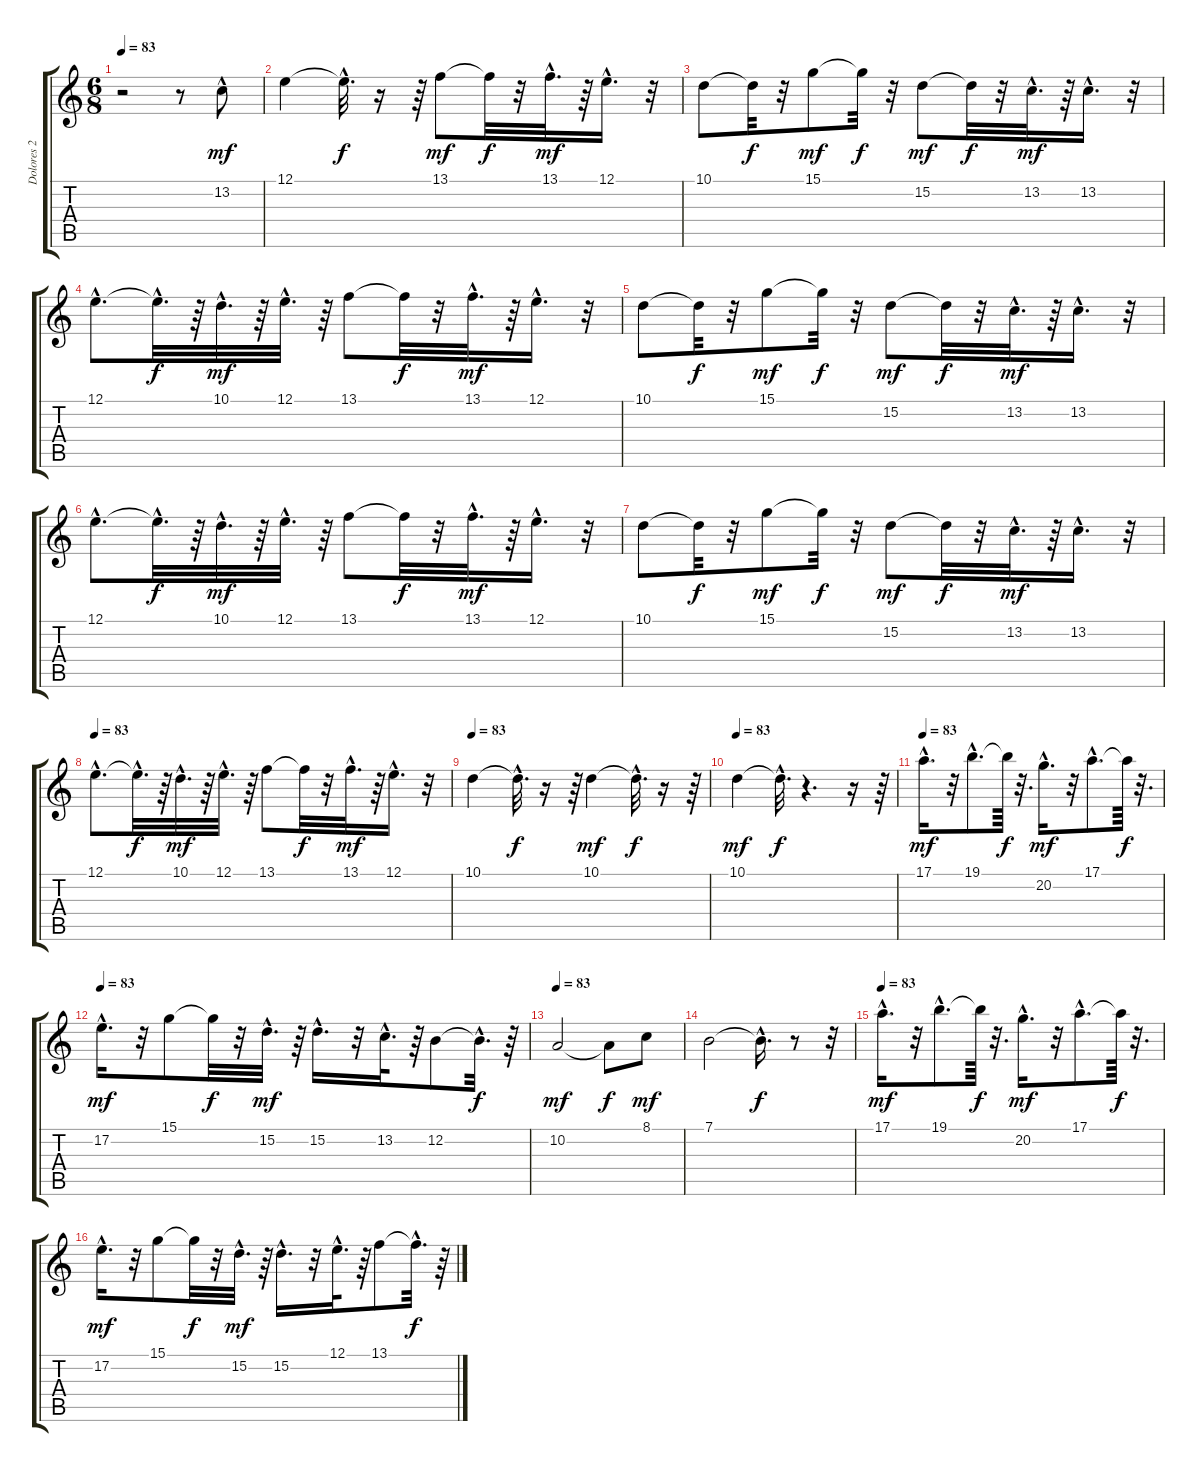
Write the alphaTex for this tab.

\track ("Dolores 2" "Dolores 2") {instrument pad3polysynth}
\staff {score tabs}
\tuning (E4 B3 G3 D3 A2 E2) {hide}
\ts (6 8)
\tempo 83
\clef g2
\ks c
r.2{dy f} r.8 13.2{hac}.8{dy mf} |
12.1.4 12.1{hac t}.32{d dy f} r.16 r.64 13.1.8{dy mf} 13.1{t}.32{dy f} r.32 13.1{hac}.32{d dy mf} r.64 12.1{hac}.16{d} r.32 |
10.1.8 10.1{t}.32{dy f} r.32 15.1.8{dy mf} 15.1{t}.32{dy f} r.32 15.2.8{dy mf} 15.2{t}.32{dy f} r.32 13.2{hac}.32{d dy mf} r.64 13.2{hac}.16{d} r.32 |
12.1{hac}.8{d} 12.1{hac t}.32{d dy f} r.64 10.1{hac}.32{d dy mf} r.64 12.1{hac}.32{d} r.64 13.1.8 13.1{t}.32{dy f} r.32 13.1{hac}.32{d dy mf} r.64 12.1{hac}.16{d} r.32 |
10.1.8 10.1{t}.32{dy f} r.32 15.1.8{dy mf} 15.1{t}.32{dy f} r.32 15.2.8{dy mf} 15.2{t}.32{dy f} r.32 13.2{hac}.32{d dy mf} r.64 13.2{hac}.16{d} r.32 |
12.1{hac}.8{d} 12.1{hac t}.32{d dy f} r.64 10.1{hac}.32{d dy mf} r.64 12.1{hac}.32{d} r.64 13.1.8 13.1{t}.32{dy f} r.32 13.1{hac}.32{d dy mf} r.64 12.1{hac}.16{d} r.32 |
10.1.8 10.1{t}.32{dy f} r.32 15.1.8{dy mf} 15.1{t}.32{dy f} r.32 15.2.8{dy mf} 15.2{t}.32{dy f} r.32 13.2{hac}.32{d dy mf} r.64 13.2{hac}.16{d} r.32 |
\tempo 83
12.1{hac}.8{d} 12.1{hac t}.32{d dy f} r.64 10.1{hac}.32{d dy mf} r.64 12.1{hac}.32{d} r.64 13.1.8 13.1{t}.32{dy f} r.32 13.1{hac}.32{d dy mf} r.64 12.1{hac}.16{d} r.32 |
\tempo 83
10.1.4 10.1{hac t}.32{d dy f} r.16 r.64 10.1.4{dy mf} 10.1{hac t}.32{d dy f} r.16 r.64 |
\tempo 83
10.1.4{dy mf} 10.1{hac t}.32{d dy f} r.4{d} r.16 r.64 |
\tempo 83
17.1{hac}.16{d dy mf} r.32 19.1{hac}.8{d} 19.1{t}.64{dy f} r.32{d} 20.2{hac}.16{d dy mf} r.32 17.1{hac}.8{d} 17.1{t}.64{dy f} r.32{d} |
\tempo 83
17.2{hac}.16{d dy mf} r.32 15.1.8 15.1{t}.32{dy f} r.32 15.2{hac}.32{d dy mf} r.64 15.2{hac}.16{d} r.32 13.2{hac}.32{d} r.64 12.2.8 12.2{hac t}.32{d dy f} r.64 |
\tempo 83
10.2.2{dy mf} 10.2{t}.8{dy f} 8.1.8{dy mf} |
7.1.2 7.1{hac t}.16{d dy f} r.8 r.32 |
\tempo 83
17.1{hac}.16{d dy mf} r.32 19.1{hac}.8{d} 19.1{t}.64{dy f} r.32{d} 20.2{hac}.16{d dy mf} r.32 17.1{hac}.8{d} 17.1{t}.64{dy f} r.32{d} |
17.2{hac}.16{d dy mf} r.32 15.1.8 15.1{t}.32{dy f} r.32 15.2{hac}.32{d dy mf} r.64 15.2{hac}.16{d} r.32 12.1{hac}.32{d} r.64 13.1.8 13.1{hac t}.32{d dy f} r.64
